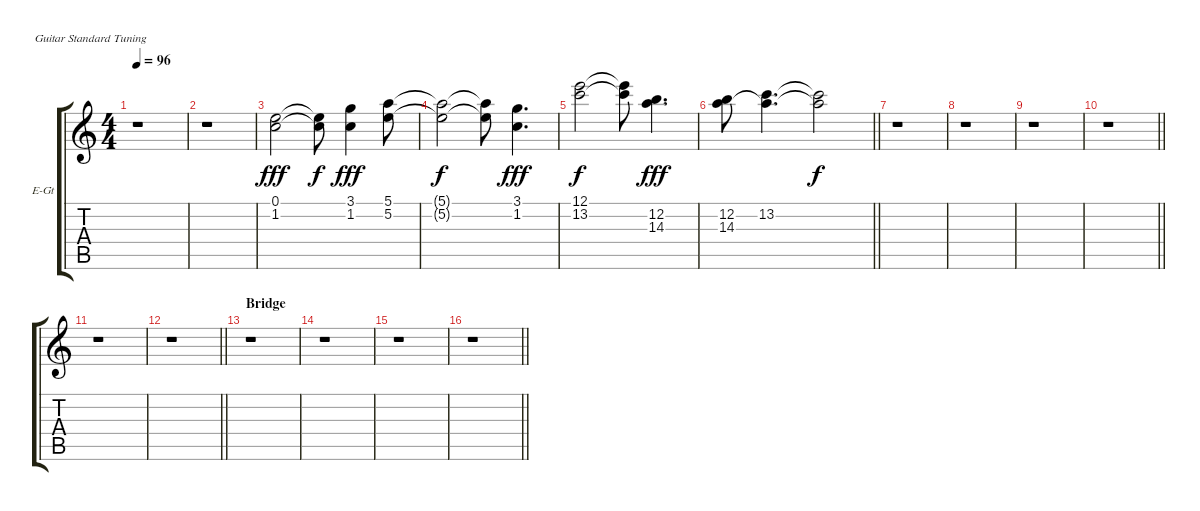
\bracketExtendMode groupsimilarinstruments
\firstSystemTrackNameOrientation horizontal
\otherSystemsTrackNameOrientation horizontal
\track ("Gtr 2" "E-Gt") {instrument overdrivenguitar}
\staff {score tabs}
\tuning (E4 B3 G3 D3 A2 E2)
\ts (4 4)
\tempo 96
\clef g2
\ks c
r.1{dy f} |
r.1 |
(0.1 1.2).2{dy fff} (0.1{t} 1.2{t}).8{dy f} (3.1 1.2).4{dy fff} (5.1 5.2).8 |
(5.1{t} 5.2{t}).2{dy f} (5.1{t} 5.2{t}).8 (3.1 1.2).4{d dy fff} |
(12.1 13.2).2{dy f} (12.1{t} 13.2{t}).8 (12.2 14.3).4{d dy fff} |
\barLineRight lightlight
(12.2 14.3).8 (13.2 14.3{t}).4{d} (13.2{t} 14.3{t}).2{dy f} |
r.1 |
r.1 |
r.1 |
\barLineRight lightlight
r.1 |
r.1 |
\barLineRight lightlight
r.1 |
\section ("" "Bridge")
r.1 |
r.1 |
r.1 |
\barLineRight lightlight
r.1
